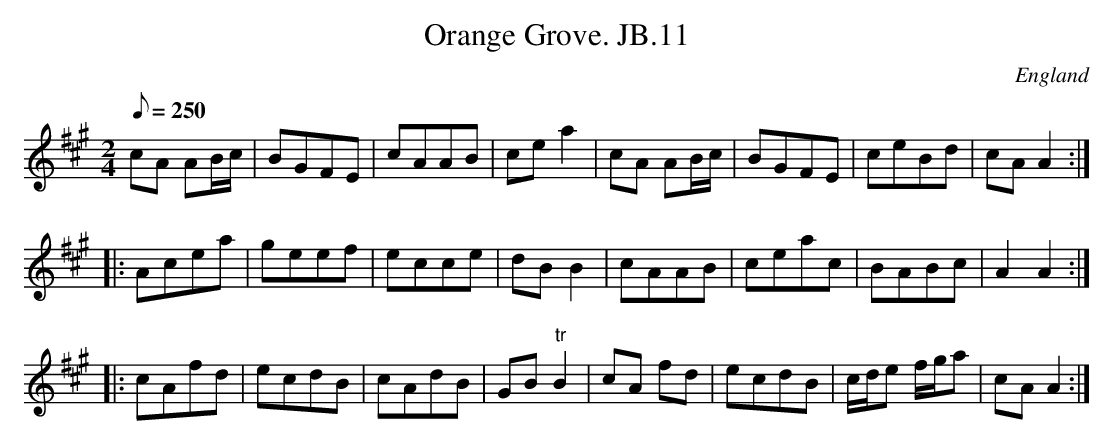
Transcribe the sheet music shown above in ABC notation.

X:1
T:Orange Grove. JB.11
M:2/4
L:1/8
Q:250
O:England
K:A
cA AB/c/|BGFE|cAAB|cea2|cA AB/c/|BGFE|ceBd|cAA2:|!
|:Acea|geef|ecce|dBB2|cAAB|ceac|BABc|A2A2:|!
|:cAfd|ecdB|cAdB|GB"tr"B2|cA fd|ecdB|c/d/e f/g/a|cAA2:|]
